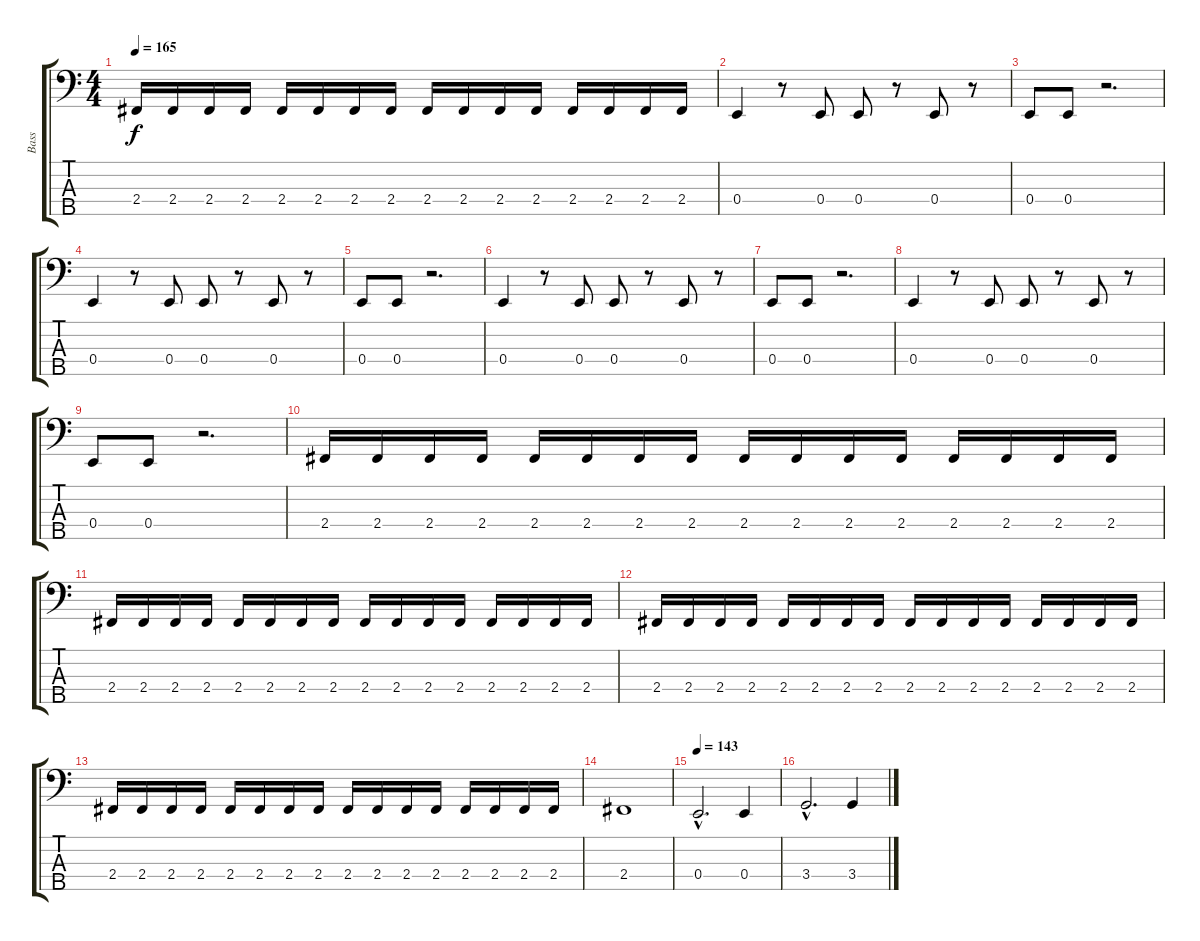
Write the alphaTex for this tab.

\track ("Bass" "Bass") {instrument electricbasspick}
\staff {score tabs}
\tuning (G2 D2 A1 E1 B0) {hide}
\ts (4 4)
\tempo 165
\clef f4
\ks c
2.4.16{dy f} 2.4.16 2.4.16 2.4.16 2.4.16 2.4.16 2.4.16 2.4.16 2.4.16 2.4.16 2.4.16 2.4.16 2.4.16 2.4.16 2.4.16 2.4.16 |
0.4.4 r.8 0.4.8 0.4.8 r.8 0.4.8 r.8 |
0.4.8 0.4.8 r.2{d} |
0.4.4 r.8 0.4.8 0.4.8 r.8 0.4.8 r.8 |
0.4.8 0.4.8 r.2{d} |
0.4.4 r.8 0.4.8 0.4.8 r.8 0.4.8 r.8 |
0.4.8 0.4.8 r.2{d} |
0.4.4 r.8 0.4.8 0.4.8 r.8 0.4.8 r.8 |
0.4.8 0.4.8 r.2{d} |
2.4.16 2.4.16 2.4.16 2.4.16 2.4.16 2.4.16 2.4.16 2.4.16 2.4.16 2.4.16 2.4.16 2.4.16 2.4.16 2.4.16 2.4.16 2.4.16 |
2.4.16 2.4.16 2.4.16 2.4.16 2.4.16 2.4.16 2.4.16 2.4.16 2.4.16 2.4.16 2.4.16 2.4.16 2.4.16 2.4.16 2.4.16 2.4.16 |
2.4.16 2.4.16 2.4.16 2.4.16 2.4.16 2.4.16 2.4.16 2.4.16 2.4.16 2.4.16 2.4.16 2.4.16 2.4.16 2.4.16 2.4.16 2.4.16 |
2.4.16 2.4.16 2.4.16 2.4.16 2.4.16 2.4.16 2.4.16 2.4.16 2.4.16 2.4.16 2.4.16 2.4.16 2.4.16 2.4.16 2.4.16 2.4.16 |
2.4.1 |
\tempo 143
0.4{hac}.2{d} 0.4.4 |
3.4{hac}.2{d} 3.4.4
